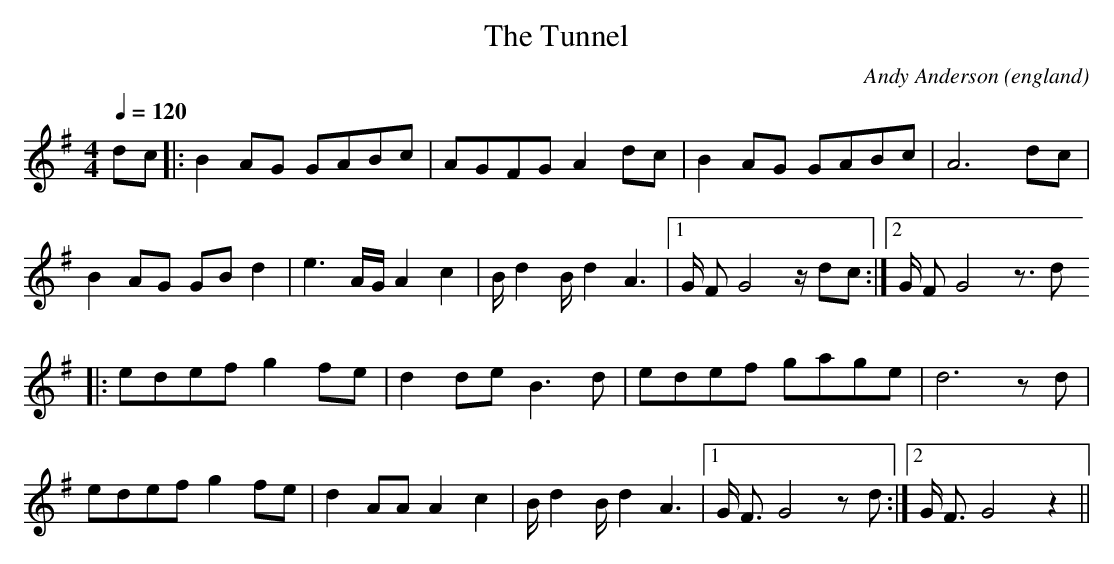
X:1
T: The Tunnel
O:england
C: Andy Anderson
M: 4/4
L: 1/8
Q: 1/4=120
K:G
dc|: B2 AG GABc|AGFG A2 dc|B2 AG GABc|A6 dc|
B2 AG GB d2|e3 A/2G/2 A2 c2|B/2 d2 B/2 d2 A3 \
|1 G/2 F G4 z/2 dc :|2 G/2 F G4 z3/2 d
|: edef g2 fe |d2 de B3 d|edef gage| d6 z d |
edef g2 fe |d2 AA A2 c2|B/2 d2 B/2 d2 A3 \
|1 G/2 F3/2 G4 z d :|2 G/2 F3/2 G4 z2 ||
